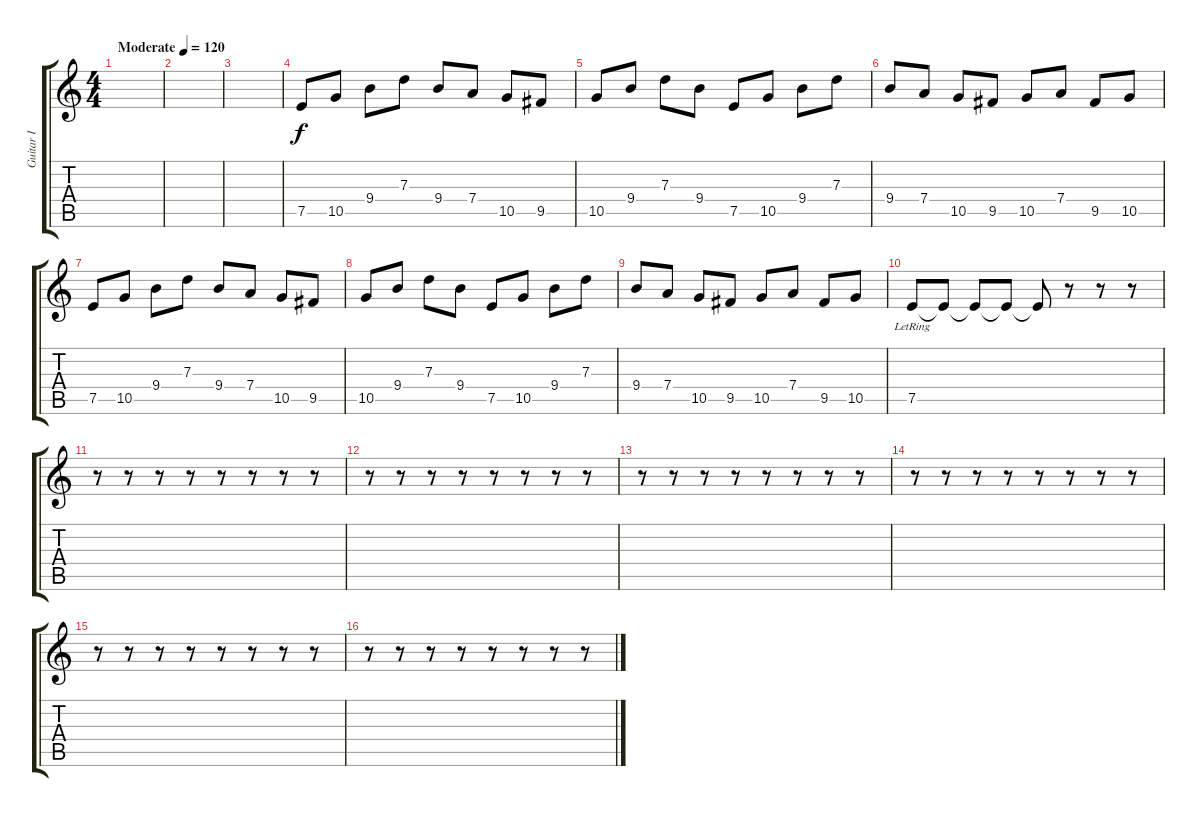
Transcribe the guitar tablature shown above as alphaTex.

\track ("Guitar I" "Guitar I") {instrument overdrivenguitar}
\staff {score tabs}
\tuning (E4 B3 G3 D3 A2 D2) {hide}
\ts (4 4)
\tempo (120 "Moderate")
\clef g2
\ks c
|
|
|
7.5.8 10.5.8 9.4.8 7.3.8 9.4.8 7.4.8 10.5.8 9.5.8 |
10.5.8 9.4.8 7.3.8 9.4.8 7.5.8 10.5.8 9.4.8 7.3.8 |
9.4.8 7.4.8 10.5.8 9.5.8 10.5.8 7.4.8 9.5.8 10.5.8 |
7.5.8 10.5.8 9.4.8 7.3.8 9.4.8 7.4.8 10.5.8 9.5.8 |
10.5.8 9.4.8 7.3.8 9.4.8 7.5.8 10.5.8 9.4.8 7.3.8 |
9.4.8 7.4.8 10.5.8 9.5.8 10.5.8 7.4.8 9.5.8 10.5.8 |
7.5{lr}.8 7.5{t}.8 7.5{t}.8 7.5{t}.8 7.5{t}.8 r.8 r.8 r.8 |
r.8 r.8 r.8 r.8 r.8 r.8 r.8 r.8 |
r.8 r.8 r.8 r.8 r.8 r.8 r.8 r.8 |
r.8 r.8 r.8 r.8 r.8 r.8 r.8 r.8 |
r.8 r.8 r.8 r.8 r.8 r.8 r.8 r.8 |
r.8 r.8 r.8 r.8 r.8 r.8 r.8 r.8 |
r.8 r.8 r.8 r.8 r.8 r.8 r.8 r.8
